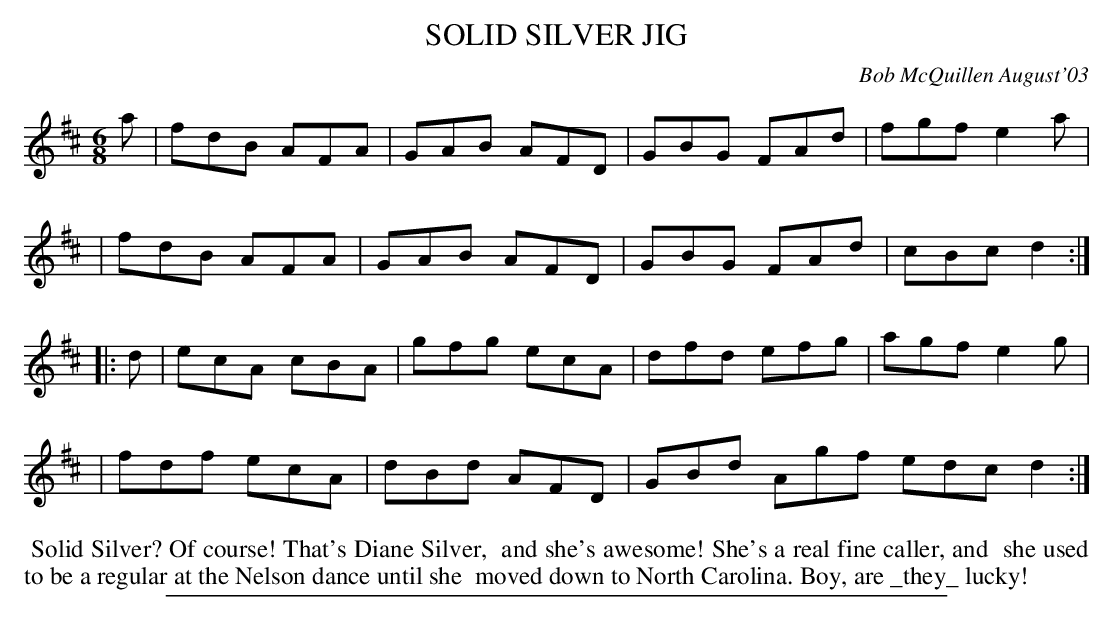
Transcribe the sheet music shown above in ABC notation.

X:1
T: SOLID SILVER JIG
C: Bob McQuillen August'03
M: 6/8
L: 1/8
K: D
a \
| fdB AFA | GAB AFD | GBG FAd | fgf e2a |
| fdB AFA | GAB AFD | GBG FAd | cBc d2 :|
|: d \
| ecA cBA | gfg ecA | dfd efg | agf e2g |
| fdf ecA | dBd AFD | GBd Agf   edc d2 :|
